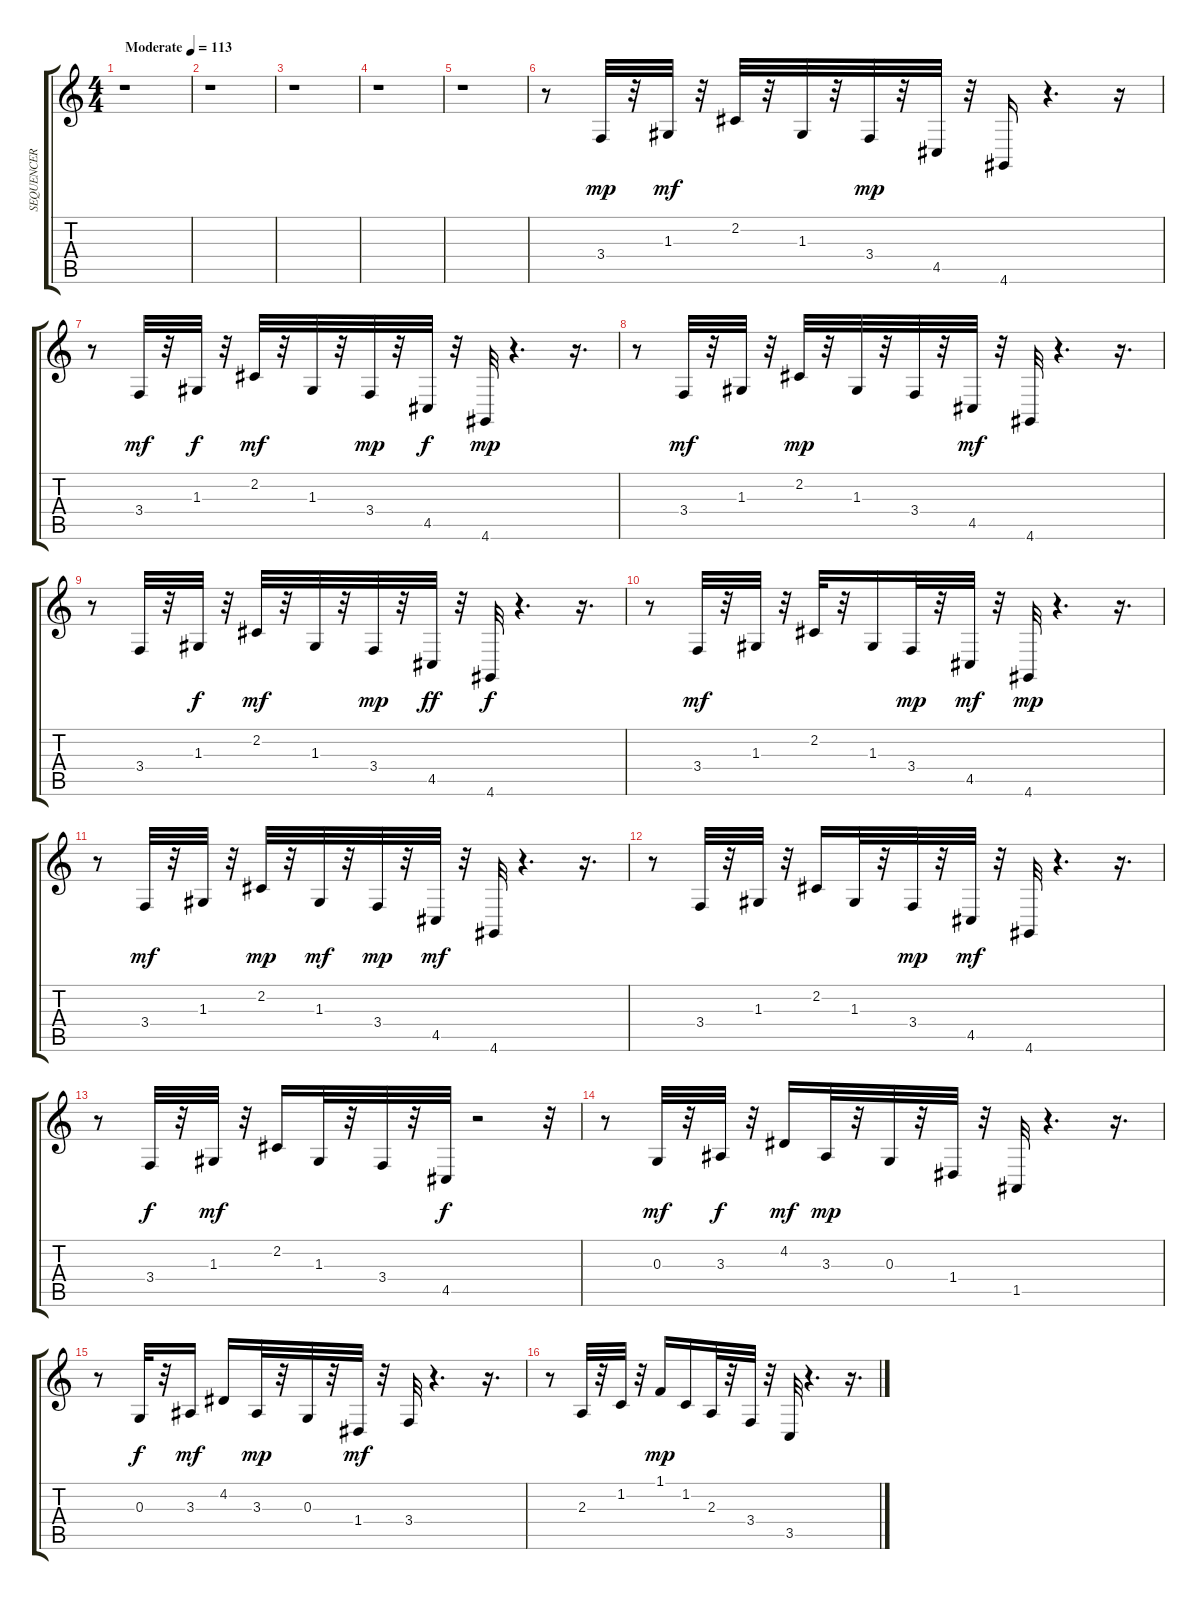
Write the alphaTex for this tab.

\track ("SEQUENCER" "SEQUENCER") {instrument lead4chiff}
\staff {score tabs}
\tuning (E4 B3 G3 D3 A2 E2) {hide}
\ts (4 4)
\tempo (113 "Moderate")
\clef g2
\ks c
r.1{dy mp instrument lead4chiff} |
r.1 |
r.1 |
r.1 |
r.1 |
r.8 3.4.32 r.32 1.3.32{dy mf} r.32 2.2.32 r.32 1.3.32 r.32 3.4.32{dy mp} r.32 4.5.32 r.32 4.6.16 r.4{d} r.16 |
r.8 3.4.32{dy mf} r.32 1.3.32{dy f} r.32 2.2.32{dy mf} r.32 1.3.32 r.32 3.4.32{dy mp} r.32 4.5.32{dy f} r.32 4.6.32{dy mp} r.4{d} r.16{d} |
r.8 3.4.32{dy mf} r.32 1.3.32 r.32 2.2.32{dy mp} r.32 1.3.32 r.32 3.4.32 r.32 4.5.32{dy mf} r.32 4.6.32 r.4{d} r.16{d} |
r.8 3.4.32 r.32 1.3.32{dy f} r.32 2.2.32{dy mf} r.32 1.3.32 r.32 3.4.32{dy mp} r.32 4.5.32{dy ff} r.32 4.6.32{dy f} r.4{d} r.16{d} |
r.8 3.4.32{dy mf} r.32 1.3.32 r.32 2.2.32 r.32 1.3.16 3.4.32{dy mp} r.32 4.5.32{dy mf} r.32 4.6.32{dy mp} r.4{d} r.16{d} |
r.8 3.4.32{dy mf} r.32 1.3.32 r.32 2.2.32{dy mp} r.32 1.3.32{dy mf} r.32 3.4.32{dy mp} r.32 4.5.32{dy mf} r.32 4.6.32 r.4{d} r.16{d} |
r.8 3.4.32 r.32 1.3.32 r.32 2.2.16 1.3.32 r.32 3.4.32{dy mp} r.32 4.5.32{dy mf} r.32 4.6.32 r.4{d} r.16{d} |
r.8 3.4.32{dy f} r.32 1.3.32{dy mf} r.32 2.2.16 1.3.32 r.32 3.4.32 r.32 4.5.32{dy f} r.2 r.32 |
r.8 0.3.32{dy mf} r.32 3.3.32{dy f} r.32 4.2.16{dy mf} 3.3.32{dy mp} r.32 0.3.32 r.32 1.4.32 r.32 1.5.32 r.4{d} r.16{d} |
r.8 0.3.32{dy f} r.32 3.3.16{dy mf} 4.2.16 3.3.32{dy mp} r.32 0.3.32 r.32 1.4.32{dy mf} r.32 3.4.32 r.4{d} r.16{d} |
r.8 2.3.32 r.32 1.2.32 r.32 1.1.16{dy mp} 1.2.16 2.3.32 r.32 3.4.32 r.32 3.5.32 r.4{d} r.16{d}
